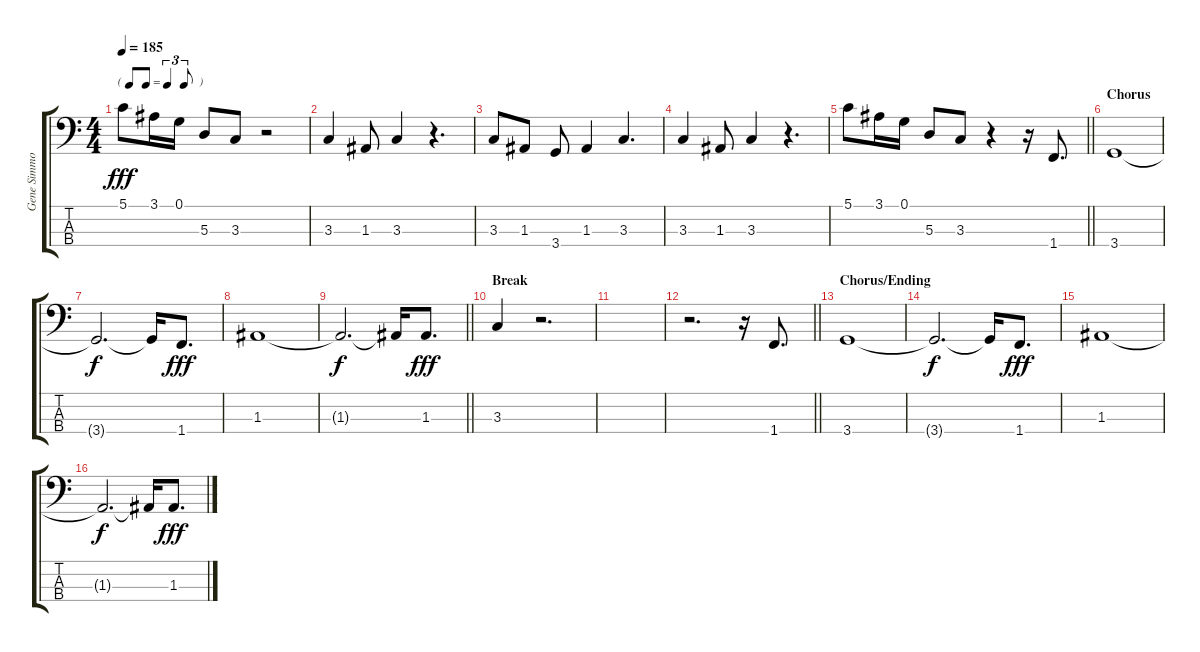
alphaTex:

\track ("Gene Simmons" "Gene Simmo") {instrument electricbasspick}
\staff {score tabs}
\tuning (G2 D2 A1 E1) {hide}
\ts (4 4)
\tf triplet8th
\tempo 185
\clef f4
\ks c
5.1.8{dy fff} 3.1.16 0.1.16 5.3.8 3.3.8 r.2 |
3.3.4 1.3.8 3.3.4 r.4{d} |
3.3.8 1.3.8 3.4.8 1.3.4 3.3.4{d} |
3.3.4 1.3.8 3.3.4 r.4{d} |
\barLineRight lightlight
5.1.8 3.1.16 0.1.16 5.3.8 3.3.8 r.4 r.16 1.4.8{d} |
\section ("" "Chorus")
3.4.1 |
3.4{t}.2{d dy f} 3.4{t}.16 1.4.8{d dy fff} |
1.3.1 |
\barLineRight lightlight
1.3{t}.2{d dy f} 1.3{t}.16 1.3.8{d dy fff} |
\section ("" "Break")
3.3.4 r.2{d} |
|
\barLineRight lightlight
r.2{d} r.16 1.4.8{d} |
\section ("" "Chorus/Ending")
3.4.1 |
3.4{t}.2{d dy f} 3.4{t}.16 1.4.8{d dy fff} |
1.3.1 |
1.3{t}.2{d dy f} 1.3{t}.16 1.3.8{d dy fff}
